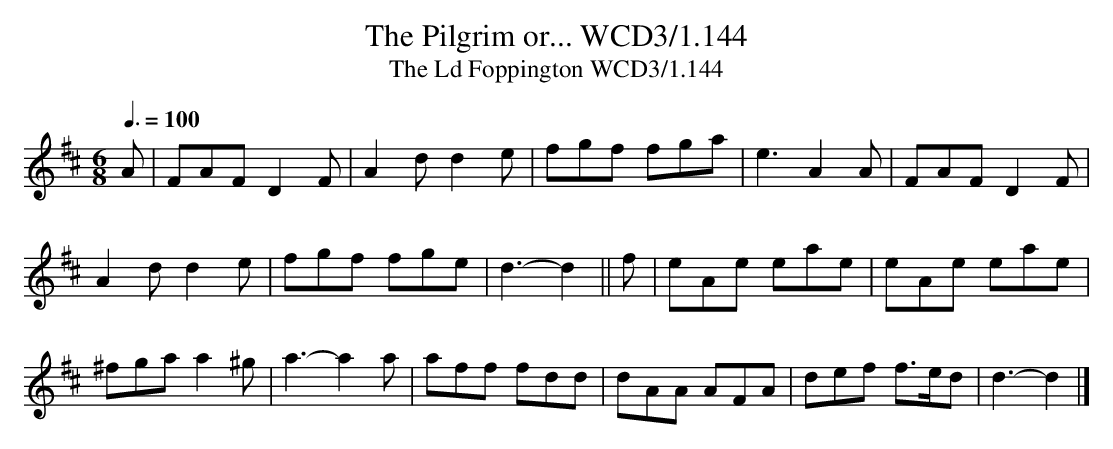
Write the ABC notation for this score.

X:1
T:Pilgrim or... WCD3/1.144, The
T:Ld Foppington WCD3/1.144, The
M:6/8
L:1/8
Q:3/8=100
K:D
A|FAF D2F|A2d d2e|fgf fga|e3A2A|FAF D2F|
A2d d2e|fgf fge|d3-d2||f|eAe eae|eAe eae|
^fga a2^g|a3-a2a|aff fdd|\
dAA AFA|def f>ed|d3-d2|]
